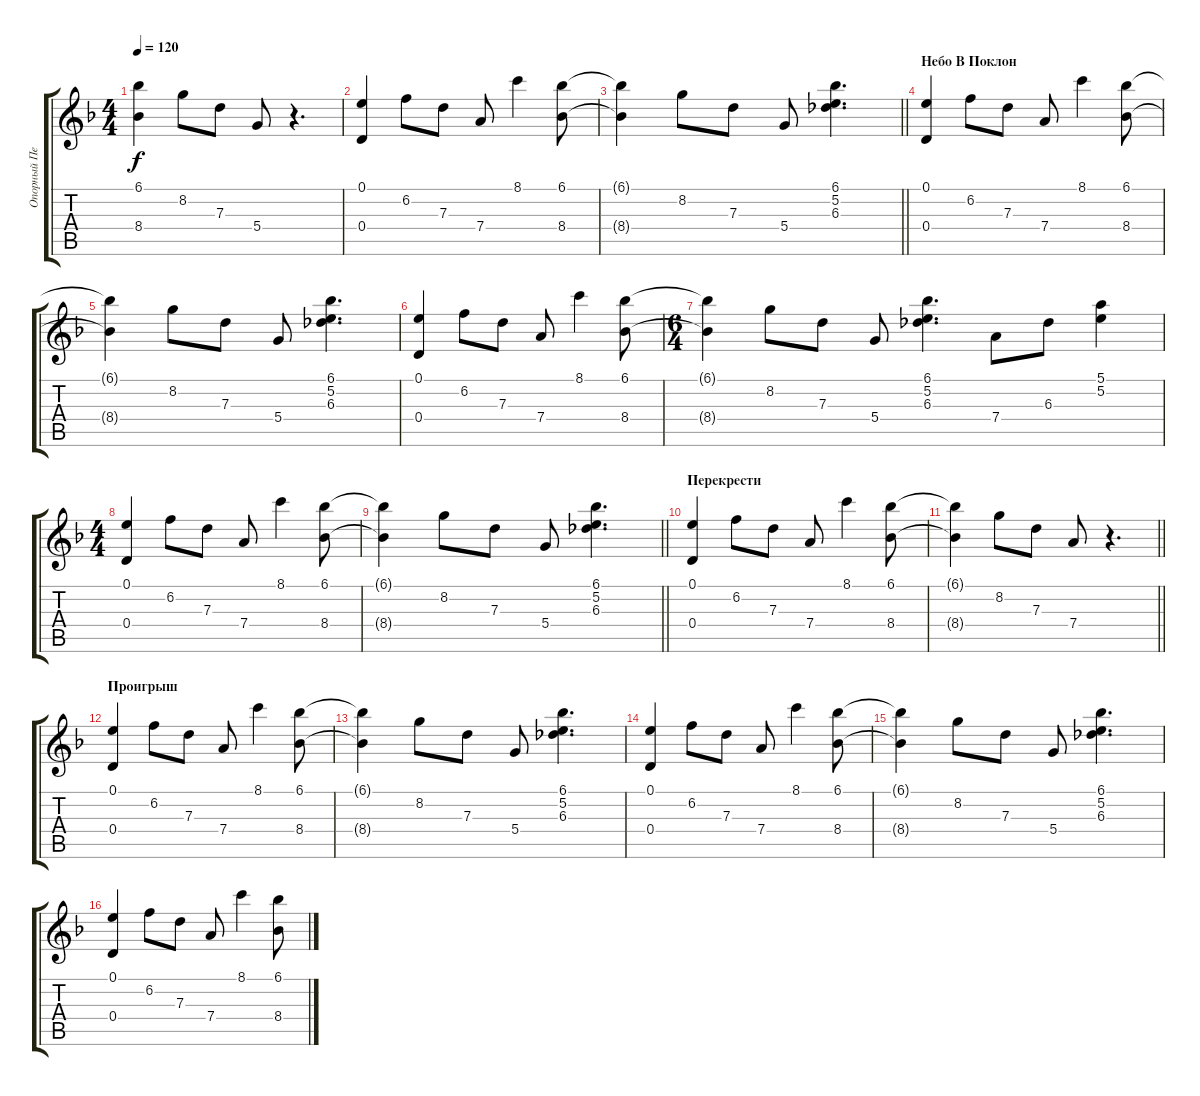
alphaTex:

\track ("Опорный Перебор" "Опорный Пе") {instrument acousticguitarsteel}
\staff {score tabs}
\tuning (E4 B3 G3 D3 A2 E2) {hide}
\ts (4 4)
\tempo 120
\clef g2
\ks dminor
(6.1{t} 8.4{t}).4{dy f} 8.2.8 7.3.8 5.4.8 r.4{d} |
(0.1 0.4).4 6.2.8 7.3.8 7.4.8 8.1.4 (6.1 8.4).8 |
\barLineRight lightlight
(6.1{t} 8.4{t}).4 8.2.8 7.3.8 5.4.8 (6.1 5.2 6.3).4{d} |
\section ("" "Небо В Поклон")
(0.1 0.4).4 6.2.8 7.3.8 7.4.8 8.1.4 (6.1 8.4).8 |
(6.1{t} 8.4{t}).4 8.2.8 7.3.8 5.4.8 (6.1 5.2 6.3).4{d} |
(0.1 0.4).4 6.2.8 7.3.8 7.4.8 8.1.4 (6.1 8.4).8 |
\ts (6 4)
(6.1{t} 8.4{t}).4 8.2.8 7.3.8 5.4.8 (6.1 5.2 6.3).4{d} 7.4.8 6.3.8 (5.1 5.2).4 |
\ts (4 4)
(0.1 0.4).4 6.2.8 7.3.8 7.4.8 8.1.4 (6.1 8.4).8 |
\barLineRight lightlight
(6.1{t} 8.4{t}).4 8.2.8 7.3.8 5.4.8 (6.1 5.2 6.3).4{d} |
\section ("" "Перекрести")
(0.1 0.4).4 6.2.8 7.3.8 7.4.8 8.1.4 (6.1 8.4).8 |
\barLineRight lightlight
(6.1{t} 8.4{t}).4 8.2.8 7.3.8 7.4.8 r.4{d} |
\section ("" "Проигрыш")
(0.1 0.4).4 6.2.8 7.3.8 7.4.8 8.1.4 (6.1 8.4).8 |
(6.1{t} 8.4{t}).4 8.2.8 7.3.8 5.4.8 (6.1 5.2 6.3).4{d} |
(0.1 0.4).4 6.2.8 7.3.8 7.4.8 8.1.4 (6.1 8.4).8 |
(6.1{t} 8.4{t}).4 8.2.8 7.3.8 5.4.8 (6.1 5.2 6.3).4{d} |
(0.1 0.4).4 6.2.8 7.3.8 7.4.8 8.1.4 (6.1 8.4).8
